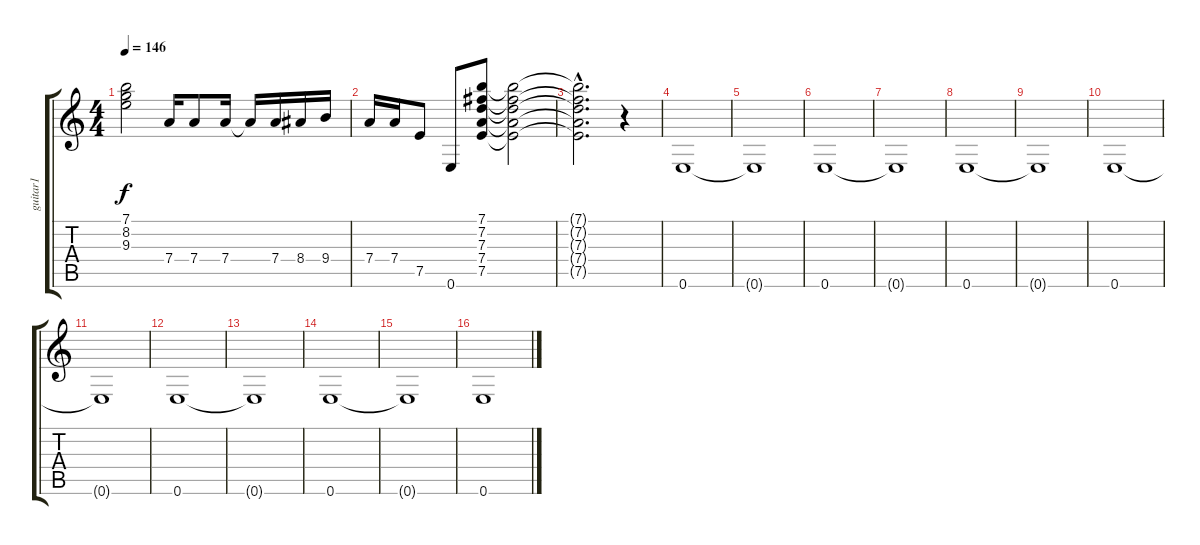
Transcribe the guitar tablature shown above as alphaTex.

\track ("guitar1" "guitar1") {instrument overdrivenguitar}
\staff {score tabs}
\tuning (E4 B3 G3 D3 A2 E2) {hide}
\ts (4 4)
\tempo 146
\clef g2
\ks c
(7.1{t} 8.2{t} 9.3{t}).2{dy f} 7.4.16 7.4.8 7.4.16 7.4{t}.16 7.4.16 8.4.16 9.4.16 |
7.4.16 7.4.16 7.5.8 0.6.8 (7.1 7.2 7.3 7.4 7.5).8 (7.1{t} 7.2{t} 7.3{t} 7.4{t} 7.5{t}).2 |
(7.1{hac t} 7.2{hac t} 7.3{hac t} 7.4{hac t} 7.5{hac t}).2{d} r.4 |
0.6.1 |
0.6{t}.1 |
0.6.1 |
0.6{t}.1 |
0.6.1 |
0.6{t}.1 |
0.6.1 |
0.6{t}.1 |
0.6.1 |
0.6{t}.1 |
0.6.1 |
0.6{t}.1 |
0.6.1
